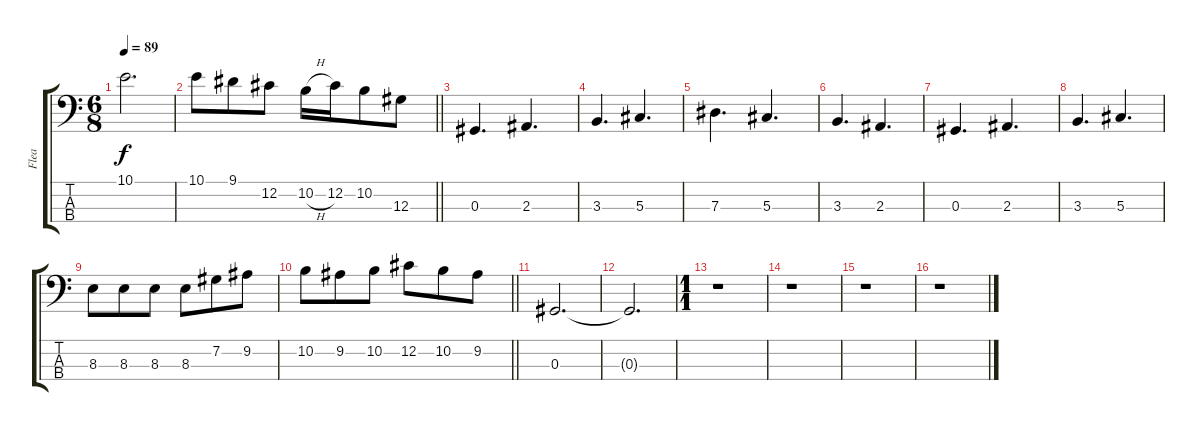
\track ("Flea" "Flea") {instrument electricbassfinger}
\staff {score tabs}
\tuning (Gb2 Db2 Ab1 Eb1) {hide}
\ts (6 8)
\tempo 89
\clef f4
\ks c
10.1.2{d dy f} |
\barLineRight lightlight
10.1.8 9.1.8 12.2.8 10.2{h}.16 12.2.16 10.2.8 12.3.8 |
0.3.4{d} 2.3.4{d} |
3.3.4{d} 5.3.4{d} |
7.3.4{d} 5.3.4{d} |
3.3.4{d} 2.3.4{d} |
0.3.4{d} 2.3.4{d} |
3.3.4{d} 5.3.4{d} |
8.3.8 8.3.8 8.3.8 8.3.8 7.2.8 9.2.8 |
\barLineRight lightlight
10.2.8 9.2.8 10.2.8 12.2.8 10.2.8 9.2.8 |
0.3.2{d} |
0.3{t}.2{d} |
\ts (1 1)
r.1 |
r.1 |
r.1 |
r.1
